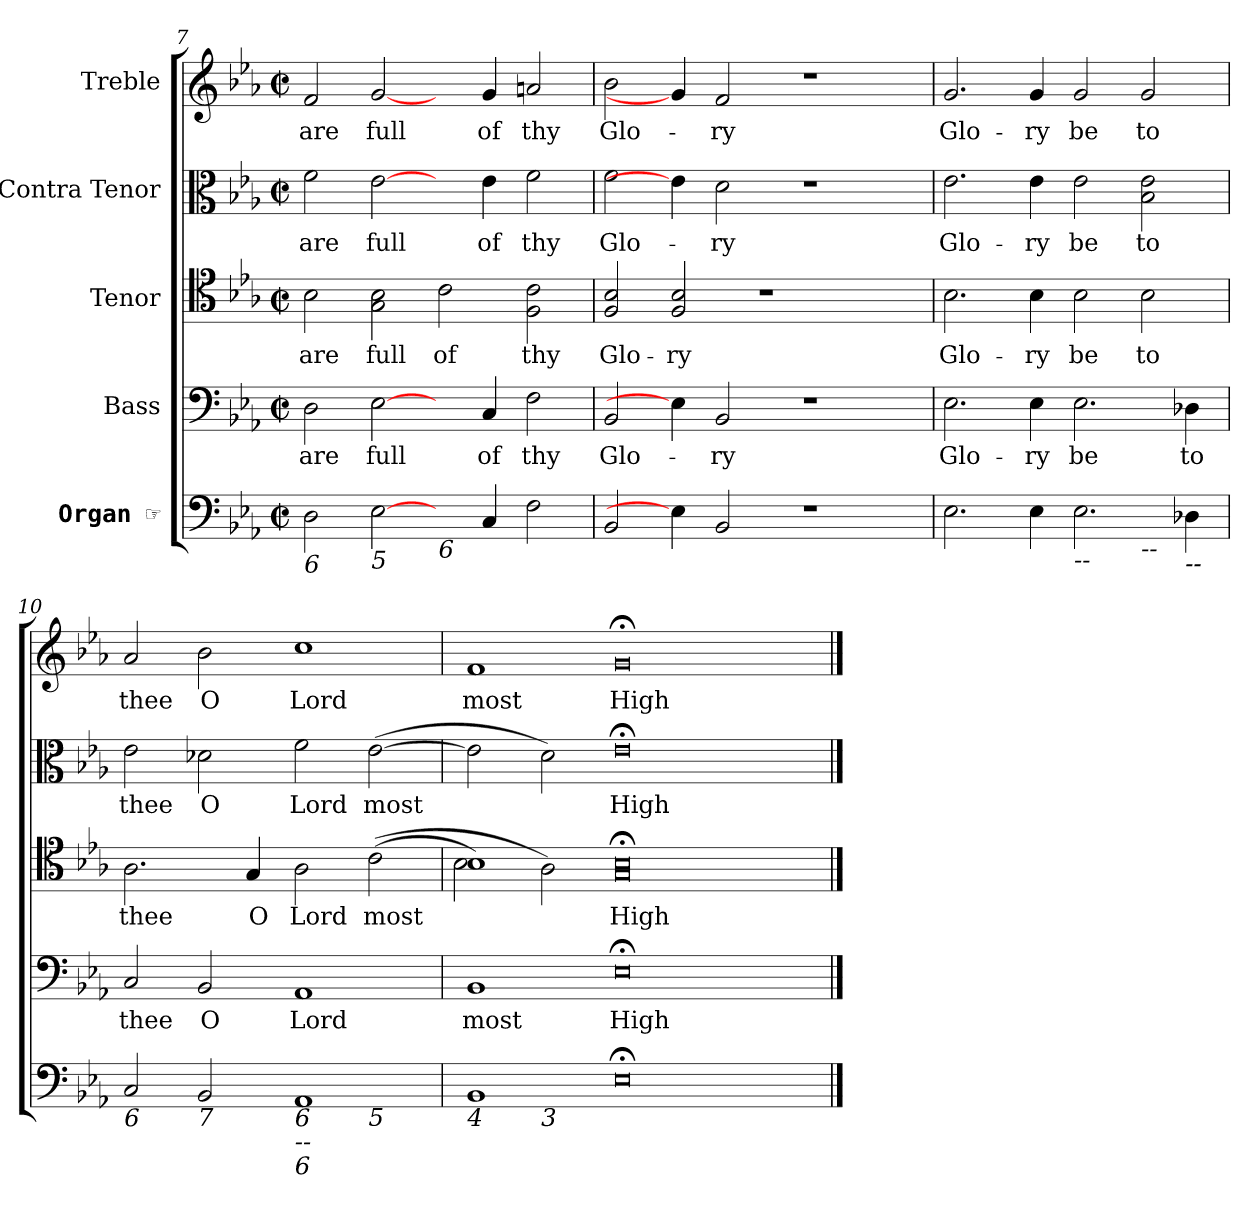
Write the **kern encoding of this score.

**kern	**kern	**text	**kern	**text	**kern	**text	**kern	**text
*part5	*part4	*part4	*part3	*part3	*part2	*part2	*part1	*part1
*staff5	*staff4	*staff4	*staff3	*staff3	*staff2	*staff2	*staff1	*staff1
*I"Organ     ☞	*I"Bass	*	*I"Tenor	*	*I"Contra Tenor	*	*I"Treble	*
*clefF4	*clefF4	*	*clefC4	*	*clefC3	*	*clefG2	*
*k[b-e-a-]	*k[b-e-a-]	*	*k[b-e-a-]	*	*k[b-e-a-]	*	*k[b-e-a-]	*
*c:	*c:	*	*c:	*	*c:	*	*c:	*
*M2/2	*M2/2	*	*M2/2	*	*M2/2	*	*M2/2	*
*met(c|)	*met(c|)	*	*met(c|)	*	*met(c|)	*	*met(c|)	*
=7	=7	=7	=7	=7	=7	=7	=7	=7
!LO:TX:b:i:t=6	!	!	!	!	!	!	!	!
!	!	!LO:LY:b	!	!LO:LY:b	!	!LO:LY:b	!	!LO:LY:b
2D\	2D\	are	2B-\	are	2f\	are	2f/	are
!LO:TX:b:i:t=5	!	!	!	!	!	!	!	!
!	!	!LO:LY:b	!	!LO:LY:b	!	!LO:LY:b	!	!LO:LY:b
[2E-\	[2E-\	full	2G\ 2B-\	full	[2e-\	full	[2g/	full
!LO:TX:b:i:t=6	!	!	!	!	!	!	!	!
!	!	!	!	!LO:LY:b	!	!	!	!
4ryy	4ryy	.	2c\	of	4ryy	.	4ryy	.
!	!	!LO:LY:b	!	!	!	!LO:LY:b	!	!LO:LY:b
4C/	4C/	of	.	.	4e-\	of	4g/	of
!	!	!LO:LY:b	!	!LO:LY:b	!	!LO:LY:b	!	!LO:LY:b
2F\	2F\	thy	2F\ 2c\	thy	2f\	thy	2an/	thy
=8	=8	=8	=8	=8	=8	=8	=8	=8
!	!	!LO:LY:b	!	!LO:LY:b	!	!LO:LY:b	!	!LO:LY:b
2BB-/	2BB-/	Glo-	2F/ 2B-/	Glo-	2f\	Glo-	2b-\	Glo-
!	!	!	!	!LO:LY:b	!	!	!	!
4E-\]	4E-\]	.	2F/ 2B-/	-ry	4e-\]	.	4g/]	.
!	!	!LO:LY:b	!	!	!	!LO:LY:b	!	!LO:LY:b
2BB-/	2BB-/	-ry	.	.	2d\	-ry	2f/	-ry
.	.	.	1r	.	.	.	.	.
1r	1r	.	.	.	1r	.	1r	.
.	.	.	4ryy	.	.	.	.	.
!!LO:PB:g=z
=9	=9	=9	=9	=9	=9	=9	=9	=9
!	!	!LO:LY:b	!	!LO:LY:b	!	!LO:LY:b	!	!LO:LY:b
*^	*	*	*	*	*	*	*	*
2.E-\	1.ryy	2.E-\	Glo-	2.B-\	Glo-	2.e-\	Glo-	2.g/	Glo-
!	!	!	!LO:LY:b	!	!LO:LY:b	!	!LO:LY:b	!	!LO:LY:b
4E-\	.	4E-\	-ry	4B-\	-ry	4e-\	-ry	4g/	-ry
!LO:TX:b:i:t=--	!	!	!	!	!	!	!	!	!
!	!	!	!LO:LY:b	!	!LO:LY:b	!	!LO:LY:b	!	!LO:LY:b
2.E-\	.	2.E-\	be	2B-\	be	2e-\	be	2g/	be
!	!LO:TX:b:i:t=--	!	!	!	!	!	!	!	!
!	!	!	!	!	!LO:LY:b	!	!LO:LY:b	!	!LO:LY:b
.	2ryy	.	.	2B-\	to	2B-\ 2e-\	to	2g/	to
!LO:TX:b:i:t=--	!	!	!	!	!	!	!	!	!
!	!	!	!LO:LY:b	!	!	!	!	!	!
4D-X\	.	4D-X\	to	.	.	.	.	.	.
=10	=10	=10	=10	=10	=10	=10	=10	=10	=10
!LO:TX:b:i:t=6	!	!	!	!	!	!	!	!	!
!	!	!	!LO:LY:b	!	!LO:LY:b	!	!LO:LY:b	!	!LO:LY:b
2C/	1.ryy	2C/	thee	2.A-\	thee	2e-\	thee	2a-/	thee
!LO:TX:b:i:t=7	!	!	!	!	!	!	!	!	!
!	!	!	!LO:LY:b	!	!	!	!LO:LY:b	!	!LO:LY:b
2BB-/	.	2BB-/	O	.	.	2d-X\	O	2b-\	O
!	!	!	!	!	!LO:LY:b	!	!	!	!
.	.	.	.	4G/	O	.	.	.	.
!LO:TX:b:i:t=6	!	!	!	!	!	!	!	!	!
!LO:TX:b:i:t=--	!	!	!	!	!	!	!	!	!
!LO:TX:b:i:t=6	!	!	!	!	!	!	!	!	!
!	!	!	!LO:LY:b	!	!LO:LY:b	!	!LO:LY:b	!	!LO:LY:b
1AA-	.	1AA-	Lord	2A-\	Lord	2f\	Lord	1cc	Lord
!	!LO:TX:b:i:t=5	!	!	!	!	!	!	!	!
!	!	!	!	!	!LO:LY:b	!	!LO:LY:b	!	!
.	2ryy	.	.	(>(<2c\	most	(>[2e-\	most	.	.
=11	=11	=11	=11	=11	=11	=11	=11	=11	=11
!LO:TX:b:i:t=4	!	!	!	!	!	!	!	!	!
!	!	!	!LO:LY:b	!	!	!	!	!	!LO:LY:b
*	*	*	*	*^	*	*	*	*	*
1BB-	2ryy	1BB-	most	1B-)	2B-\	.	2e-\]	.	1f	most
!	!LO:TX:b:i:t=3	!	!	!	!	!	!	!	!	!
.	1ryy	.	.	.	2A-\)	.	2d\)	.	.	.
!	!	!	!LO:LY:b	!	!	!LO:LY:b	!	!LO:LY:b	!	!LO:LY:b
0E-;<	.	0E-;<	High	0B-;	0G	High	0e-;<	High	0g;	High
.	1.ryy	.	.	.	.	.	.	.	.	.
*v	*v	*	*	*v	*v	*	*	*	*	*
==	==	==	==	==	==	==	==	==
*-	*-	*-	*-	*-	*-	*-	*-	*-
